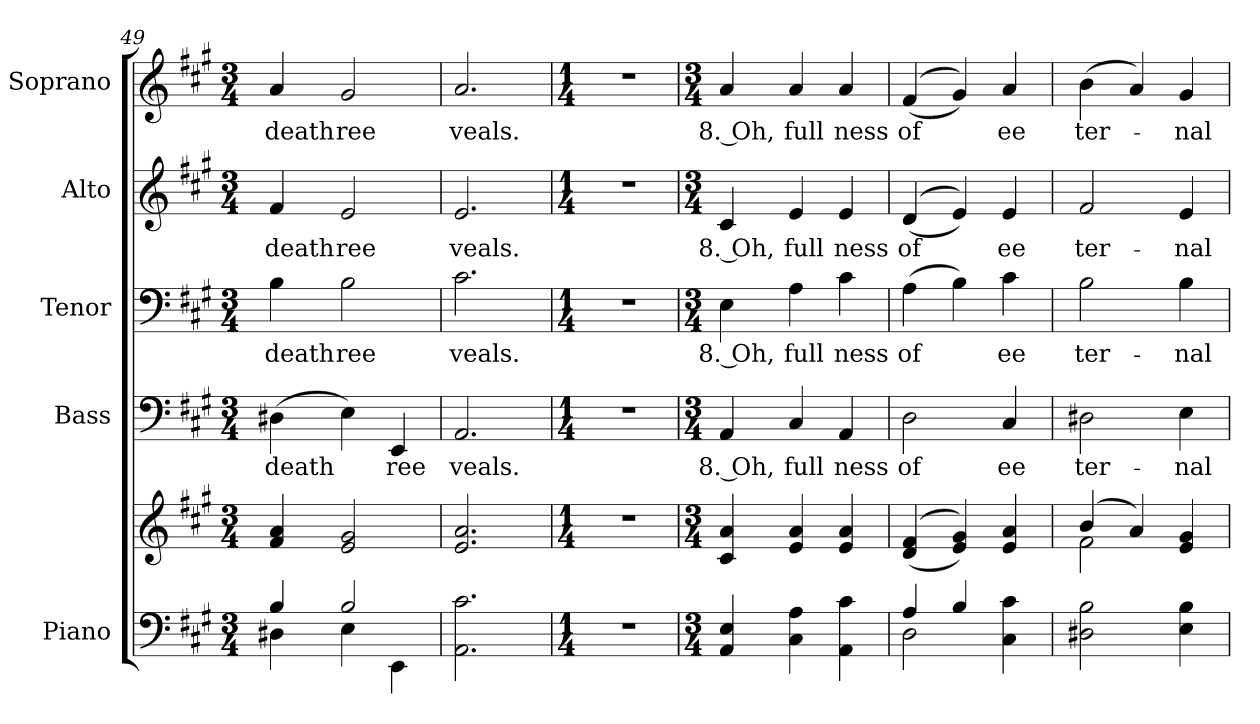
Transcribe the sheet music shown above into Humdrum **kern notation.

**kern	**kern	**kern	**text	**kern	**text	**kern	**text	**kern	**text
*part5	*part5	*part4	*part4	*part3	*part3	*part2	*part2	*part1	*part1
*staff6	*staff5	*staff4	*staff4	*staff3	*staff3	*staff2	*staff2	*staff1	*staff1
*I"Piano	*	*I"Bass	*	*I"Tenor	*	*I"Alto	*	*I"Soprano	*
*I'Pno.	*	*I'B.	*	*I'T.	*	*I'A.	*	*I'S.	*
*clefF4	*clefG2	*clefF4	*	*clefF4	*	*clefG2	*	*clefG2	*
*k[f#c#g#]	*k[f#c#g#]	*k[f#c#g#]	*	*k[f#c#g#]	*	*k[f#c#g#]	*	*k[f#c#g#]	*
*A:	*A:	*A:	*	*A:	*	*A:	*	*A:	*
*M3/4	*M3/4	*M3/4	*	*M3/4	*	*M3/4	*	*M3/4	*
=49	=49	=49	=49	=49	=49	=49	=49	=49	=49
*^	*	*	*	*	*	*	*	*	*
!	!	!	!	!LO:LY:b:color=#000000	!	!	!	!	!	!
!	!	!	!	!	!	!LO:LY:b:color=#000000	!	!	!	!
!	!	!	!	!	!	!	!	!LO:LY:b:color=#000000	!	!
!	!	!	!	!	!	!	!	!	!	!LO:LY:b:color=#000000
4Bi/	4D#Xi\	4f#i/ 4ai	(4D#Xi\	death	4Bi\	death	4f#i/	death	4ai/	death
!	!	!	!	!	!	!LO:LY:b:color=#000000	!	!	!	!
!	!	!	!	!	!	!	!	!LO:LY:b:color=#000000	!	!
!	!	!	!	!	!	!	!	!	!	!LO:LY:b:color=#000000
2Bi/	4Ei\	2ei/ 2g#i	4Ei\)	.	2Bi\	ree	2ei/	ree	2g#i/	ree
!	!	!	!	!LO:LY:b:color=#000000	!	!	!	!	!	!
.	4EEi\	.	4EEi/	ree	.	.	.	.	.	.
*v	*v	*	*	*	*	*	*	*	*	*
!!LO:PB:g=z
=50	=50	=50	=50	=50	=50	=50	=50	=50	=50
*^	*	*	*	*	*	*	*	*	*
!	!	!	!	!LO:LY:b:color=#000000	!	!	!	!	!	!
*v	*v	*	*	*	*	*	*	*	*	*
*^	*	*	*	*	*	*	*	*	*
!	!	!	!	!	!	!LO:LY:b:color=#000000	!	!	!	!
*v	*v	*	*	*	*	*	*	*	*	*
*^	*	*	*	*	*	*	*	*	*
!	!	!	!	!	!	!	!	!LO:LY:b:color=#000000	!	!
*v	*v	*	*	*	*	*	*	*	*	*
*^	*	*	*	*	*	*	*	*	*
!	!	!	!	!	!	!	!	!	!	!LO:LY:b:color=#000000
*v	*v	*	*	*	*	*	*	*	*	*
2.AAi\ 2.c#i	2.ei/ 2.ai	2.AAi/	veals.	2.c#i\	veals.	2.ei/	veals.	2.ai/	veals.
=51	=51	=51	=51	=51	=51	=51	=51	=51	=51
*M1/4	*M1/4	*M1/4	*	*M1/4	*	*M1/4	*	*M1/4	*
!LO:N:vis=1	!LO:N:vis=1	!LO:N:vis=1	!	!LO:N:vis=1	!	!LO:N:vis=1	!	!LO:N:vis=1	!
4r	4r	4r	.	4r	.	4r	.	4r	.
=52	=52	=52	=52	=52	=52	=52	=52	=52	=52
*M3/4	*M3/4	*M3/4	*	*M3/4	*	*M3/4	*	*M3/4	*
!	!	!	!LO:LY:b:color=#000000	!	!	!	!	!	!
!	!	!	!	!	!LO:LY:b:color=#000000	!	!	!	!
!	!	!	!	!	!	!	!LO:LY:b:color=#000000	!	!
!	!	!	!	!	!	!	!	!	!LO:LY:b:color=#000000
4AAi/ 4Ei	4c#i/ 4ai	4AAi/	8. Oh,	4Ei\	8. Oh,	4c#i/	8. Oh,	4ai/	8. Oh,
!	!	!	!LO:LY:b:color=#000000	!	!	!	!	!	!
!	!	!	!	!	!LO:LY:b:color=#000000	!	!	!	!
!	!	!	!	!	!	!	!LO:LY:b:color=#000000	!	!
!	!	!	!	!	!	!	!	!	!LO:LY:b:color=#000000
4C#i\ 4Ai	4ei/ 4ai	4C#i/	full	4Ai\	full	4ei/	full	4ai/	full
!	!	!	!LO:LY:b:color=#000000	!	!	!	!	!	!
!	!	!	!	!	!LO:LY:b:color=#000000	!	!	!	!
!	!	!	!	!	!	!	!LO:LY:b:color=#000000	!	!
!	!	!	!	!	!	!	!	!	!LO:LY:b:color=#000000
4AAi\ 4c#i	4ei/ 4ai	4AAi/	ness	4c#i\	ness	4ei/	ness	4ai/	ness
!!LO:PB:g=z
=53	=53	=53	=53	=53	=53	=53	=53	=53	=53
*^	*	*	*	*	*	*	*	*	*
!	!	!	!	!LO:LY:b:color=#000000	!	!	!	!	!	!
!	!	!	!	!	!	!LO:LY:b:color=#000000	!	!	!	!
!	!	!	!	!	!	!	!	!LO:LY:b:color=#000000	!	!
!	!	!	!	!	!	!	!	!	!	!LO:LY:b:color=#000000
4Ai/	2Di\	((4di/ 4f#i	2Di\	of	(4Ai\	of	((4di/	of	((4f#i/	of
4Bi/	.	4ei/ 4g#i))	.	.	4Bi\)	.	4ei/))	.	4g#i/))	.
!	!	!	!	!LO:LY:b:color=#000000	!	!	!	!	!	!
!	!	!	!	!	!	!LO:LY:b:color=#000000	!	!	!	!
!	!	!	!	!	!	!	!	!LO:LY:b:color=#000000	!	!
!	!	!	!	!	!	!	!	!	!	!LO:LY:b:color=#000000
4C#i\ 4c#i	4ryy	4ei/ 4ai	4C#i/	ee	4c#i\	ee	4ei/	ee	4ai/	ee
*v	*v	*	*	*	*	*	*	*	*	*
=54	=54	=54	=54	=54	=54	=54	=54	=54	=54
*	*^	*	*	*	*	*	*	*	*
*^	*	*	*	*	*	*	*	*	*	*
!	!	!	!	!	!LO:LY:b:color=#000000	!	!	!	!	!	!
*v	*v	*	*	*	*	*	*	*	*	*	*
*^	*	*	*	*	*	*	*	*	*	*
!	!	!	!	!	!	!	!LO:LY:b:color=#000000	!	!	!	!
*v	*v	*	*	*	*	*	*	*	*	*	*
*^	*	*	*	*	*	*	*	*	*	*
!	!	!	!	!	!	!	!	!	!LO:LY:b:color=#000000	!	!
*v	*v	*	*	*	*	*	*	*	*	*	*
*^	*	*	*	*	*	*	*	*	*	*
!	!	!	!	!	!	!	!	!	!	!	!LO:LY:b:color=#000000
*v	*v	*	*	*	*	*	*	*	*	*	*
2D#Xi\ 2Bi	(4bi/	2f#i\	2D#Xi\	ter-	2Bi\	ter-	2f#i/	ter-	(4bi\	ter-
.	4ai/)	.	.	.	.	.	.	.	4ai/)	.
!	!	!	!	!LO:LY:b:color=#000000	!	!	!	!	!	!
!	!	!	!	!	!	!LO:LY:b:color=#000000	!	!	!	!
!	!	!	!	!	!	!	!	!LO:LY:b:color=#000000	!	!
!	!	!	!	!	!	!	!	!	!	!LO:LY:b:color=#000000
4Ei\ 4Bi	4ei/ 4g#i	4ryy	4Ei\	-nal	4Bi\	-nal	4ei/	-nal	4g#i/	-nal
*	*v	*v	*	*	*	*	*	*	*	*
=	=	=	=	=	=	=	=	=	=
*-	*-	*-	*-	*-	*-	*-	*-	*-	*-
